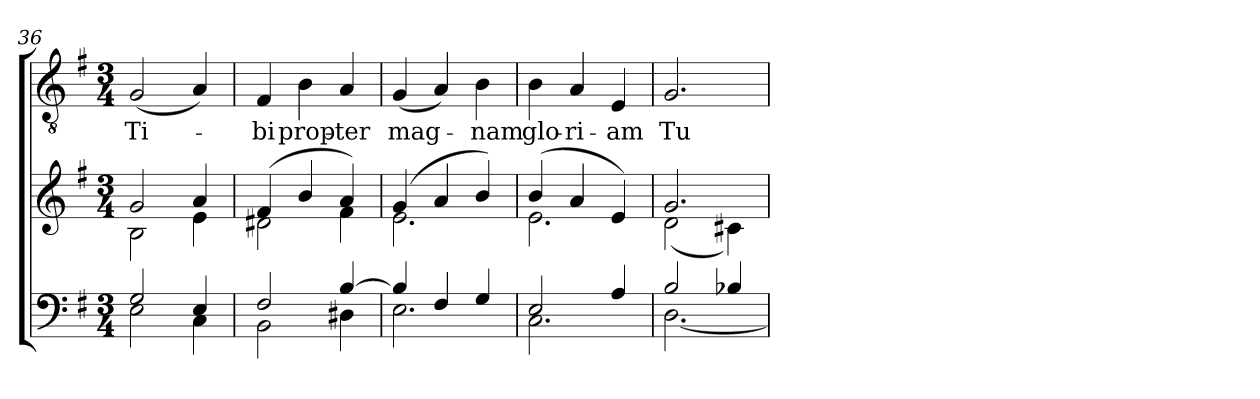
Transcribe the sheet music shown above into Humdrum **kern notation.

**kern	**kern	**kern	**text
*part2	*part2	*part1	*part1
*staff3	*staff2	*staff1	*staff1
*clefF4	*clefG2	*clefGv2	*
*k[f#]	*k[f#]	*k[f#]	*
*G:	*G:	*G:	*
*M3/4	*M3/4	*M3/4	*
=36	=36	=36	=36
*^	*^	*	*
!	!	!	!	!	!LO:LY:b
2G/	2E\	2g/	2B\	(<2G/	Ti-
4E/	4C\	4a/	4e\	4A/)	.
!!LO:LB:g=z
=37	=37	=37	=37	=37	=37
!	!	!	!	!	!LO:LY:b
2F#/	2BB\	(>4f#/	2d#X\	4F#/	-bi
!	!	!	!	!	!LO:LY:b
.	.	4b/	.	4B\	prop-
!	!	!	!	!	!LO:LY:b
[>4B/	4D#X\	4a/)	4f#\	4A/	-ter
=38	=38	=38	=38	=38	=38
!	!	!	!	!	!LO:LY:b
4B/]	2.E\	(4g/	2.e\	(<4G/	mag-
4F#/	.	4a/	.	4A/)	.
!	!	!	!	!	!LO:LY:b
4G/	.	4b/)	.	4B\	-nam
=39	=39	=39	=39	=39	=39
!	!	!	!	!	!LO:LY:b
2E/	2.C\	(4b/	2.e\	4B\	glo-
!	!	!	!	!	!LO:LY:b
.	.	4a/	.	4A/	-ri-
!	!	!	!	!	!LO:LY:b
4A/	.	4e/)	.	4E/	-am
=40	=40	=40	=40	=40	=40
!	!	!	!	!	!LO:LY:b
2B/	[<2.D\	2.g/	(<2d\	2.G/	Tu-
4B-X/	.	.	4c#X\)	.	.
*v	*v	*	*	*	*
*	*v	*v	*	*
=	=	=	=
*-	*-	*-	*-
